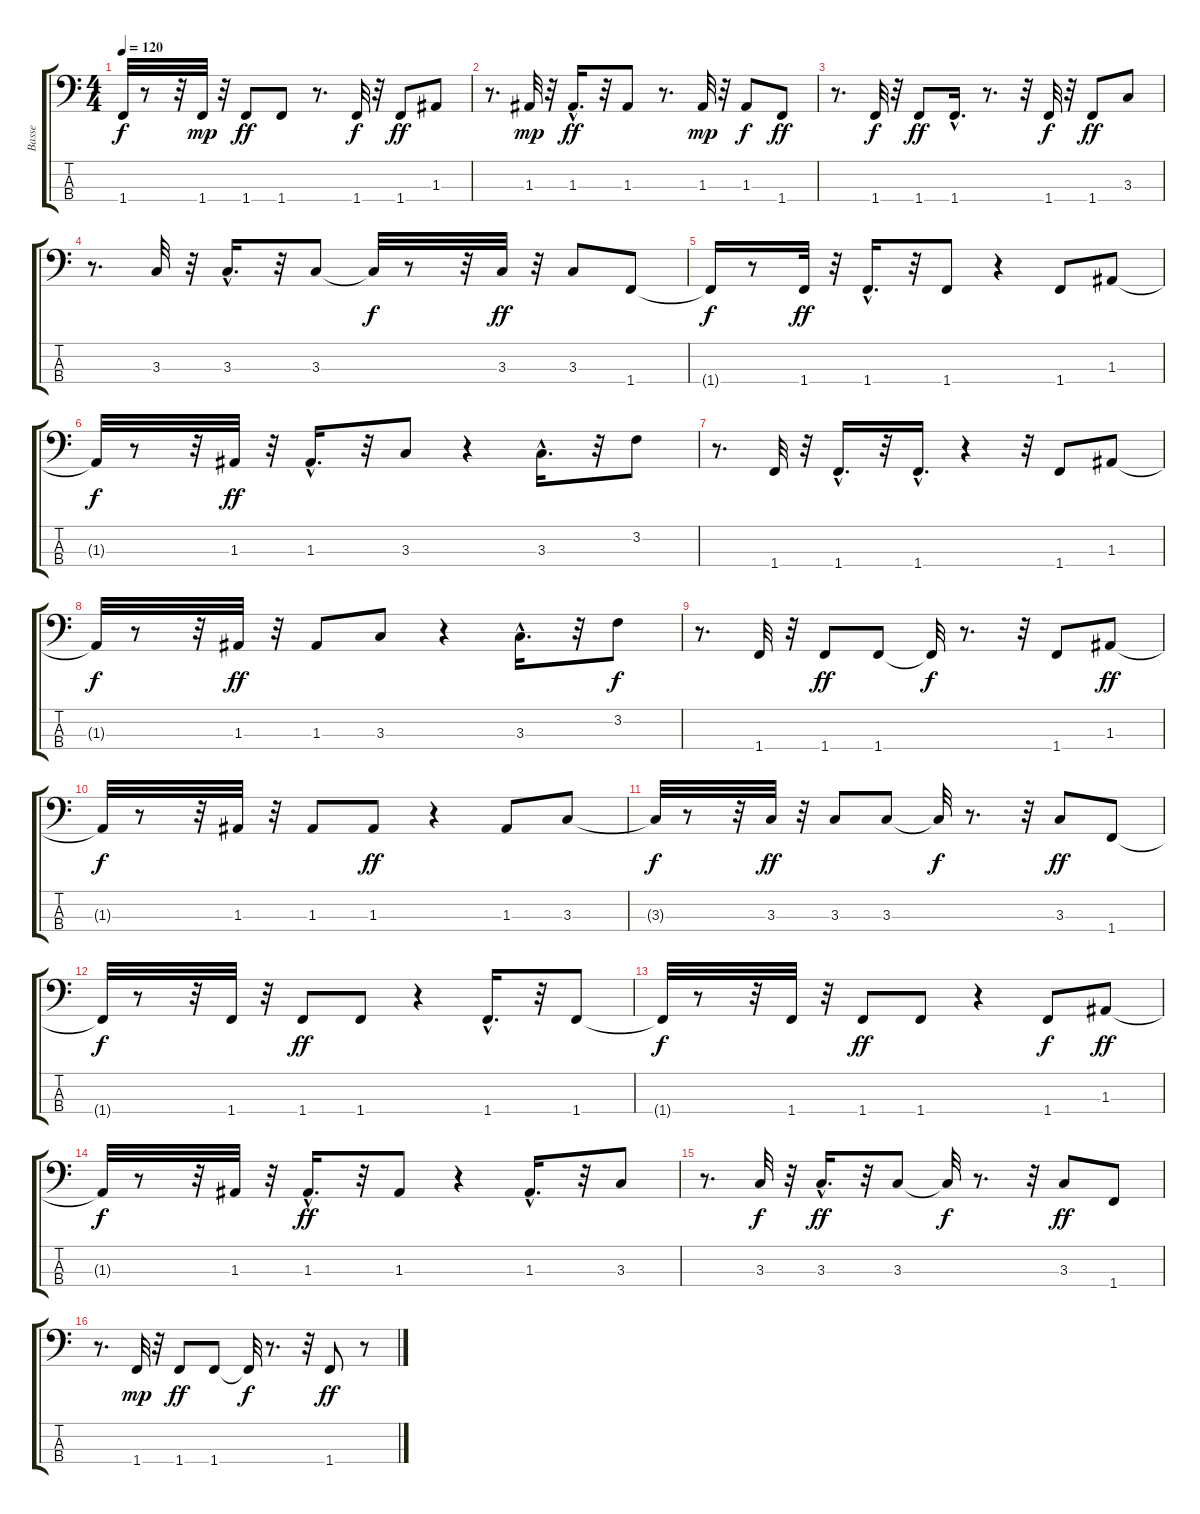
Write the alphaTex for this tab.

\track ("Basse" "Basse") {instrument electricbassfinger}
\staff {score tabs}
\tuning (G2 D2 A1 E1) {hide}
\ts (4 4)
\tempo 120
\clef f4
\ks c
1.4{t}.32{dy f} r.8 r.32 1.4.32{dy mp} r.32 1.4.8{dy ff} 1.4.8 r.8{d} 1.4.32{dy f} r.32 1.4.8{dy ff} 1.3.8 |
r.8{d} 1.3.32{dy mp} r.32 1.3{hac}.16{d dy ff} r.32 1.3.8 r.8{d} 1.3.32{dy mp} r.32 1.3.8{dy f} 1.4.8{dy ff} |
r.8{d} 1.4.32{dy f} r.32 1.4.8{dy ff} 1.4{hac}.16{d} r.8{d} r.32 1.4.32{dy f} r.32 1.4.8{dy ff} 3.3.8 |
r.8{d} 3.3.32 r.32 3.3{hac}.16{d} r.32 3.3.8 3.3{t}.32{dy f} r.8 r.32 3.3.32{dy ff} r.32 3.3.8 1.4.8 |
1.4{t}.16{dy f} r.8 1.4.32{dy ff} r.32 1.4{hac}.16{d} r.32 1.4.8 r.4 1.4.8 1.3.8 |
1.3{t}.32{dy f} r.8 r.32 1.3.32{dy ff} r.32 1.3{hac}.16{d} r.32 3.3.8 r.4 3.3{hac}.16{d} r.32 3.2.8 |
r.8{d} 1.4.32 r.32 1.4{hac}.16{d} r.32 1.4{hac}.16{d} r.4 r.32 1.4.8 1.3.8 |
1.3{t}.32{dy f} r.8 r.32 1.3.32{dy ff} r.32 1.3.8 3.3.8 r.4 3.3{hac}.16{d} r.32 3.2.8{dy f} |
r.8{d} 1.4.32 r.32 1.4.8{dy ff} 1.4.8 1.4{t}.32{dy f} r.8{d} r.32 1.4.8 1.3.8{dy ff} |
1.3{t}.32{dy f} r.8 r.32 1.3.32 r.32 1.3.8 1.3.8{dy ff} r.4 1.3.8 3.3.8 |
3.3{t}.32{dy f} r.8 r.32 3.3.32{dy ff} r.32 3.3.8 3.3.8 3.3{t}.32{dy f} r.8{d} r.32 3.3.8{dy ff} 1.4.8 |
1.4{t}.32{dy f} r.8 r.32 1.4.32 r.32 1.4.8{dy ff} 1.4.8 r.4 1.4{hac}.16{d} r.32 1.4.8 |
1.4{t}.32{dy f} r.8 r.32 1.4.32 r.32 1.4.8{dy ff} 1.4.8 r.4 1.4.8{dy f} 1.3.8{dy ff} |
1.3{t}.32{dy f} r.8 r.32 1.3.32 r.32 1.3{hac}.16{d dy ff} r.32 1.3.8 r.4 1.3{hac}.16{d} r.32 3.3.8 |
r.8{d} 3.3.32{dy f} r.32 3.3{hac}.16{d dy ff} r.32 3.3.8 3.3{t}.32{dy f} r.8{d} r.32 3.3.8{dy ff} 1.4.8 |
r.8{d} 1.4.32{dy mp} r.32 1.4.8{dy ff} 1.4.8 1.4{t}.32{dy f} r.8{d} r.32 1.4.8{dy ff} r.8
